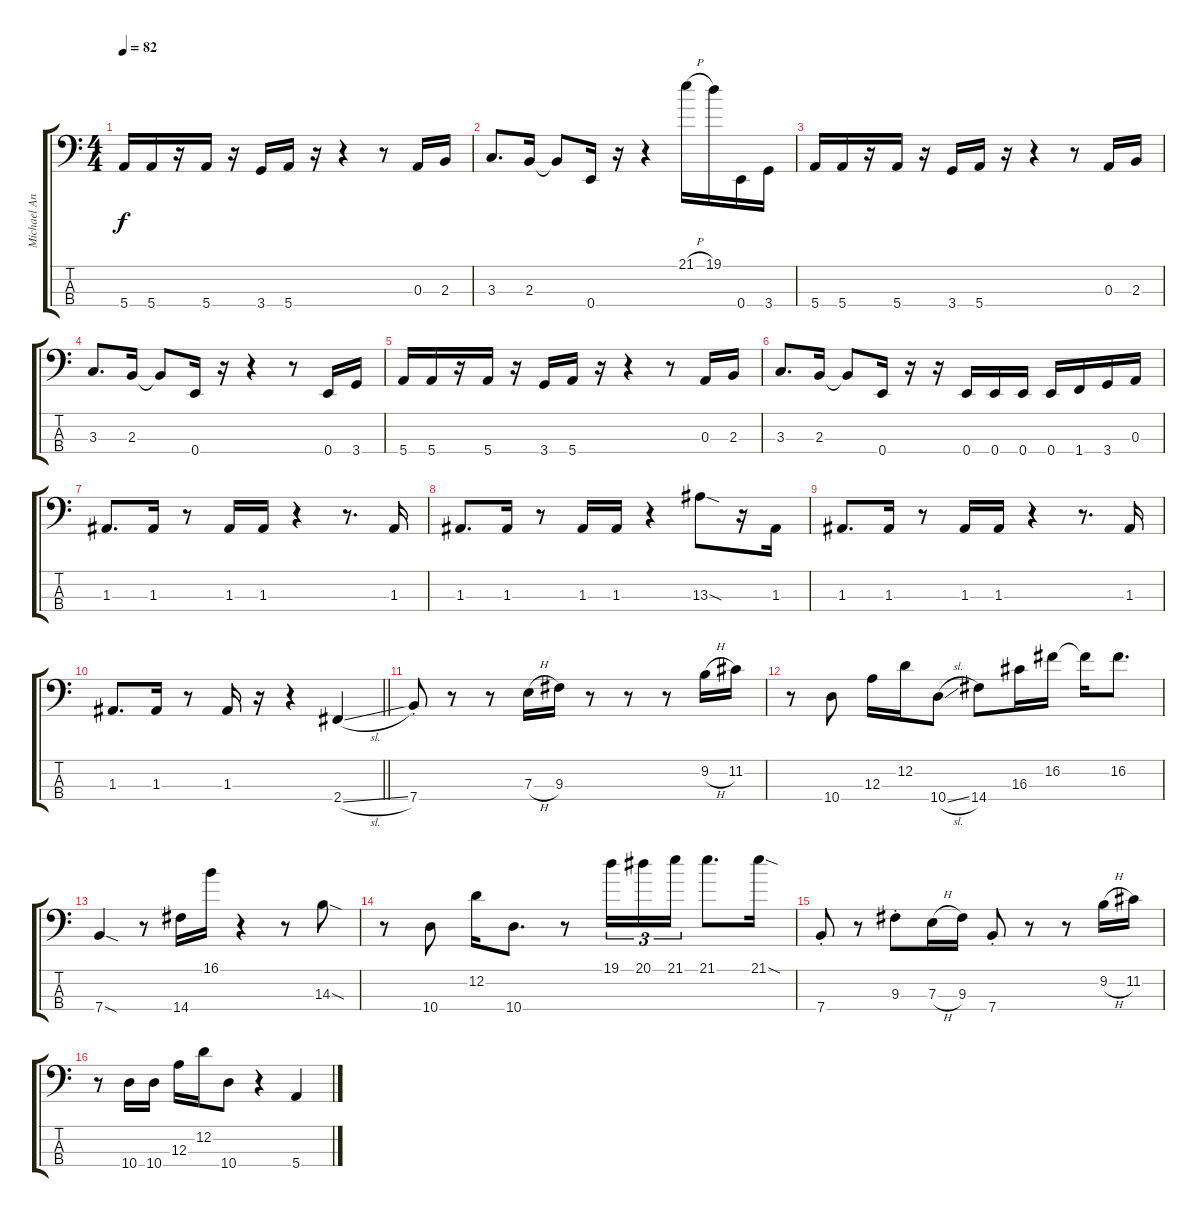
\track ("Michael Anthony" "Michael An") {instrument electricbassfinger}
\staff {score tabs}
\tuning (G2 D2 A1 E1) {hide}
\ts (4 4)
\tempo 82
\clef f4
\ks c
5.4.16{dy f} 5.4.16 r.16 5.4.16 r.16 3.4.16 5.4.16 r.16 r.4 r.8 0.3.16 2.3.16 |
3.3.8{d} 2.3.16 2.3{t}.8 0.4.16 r.16 r.4 21.1{h}.16 19.1.16 0.4.16 3.4.16 |
5.4.16 5.4.16 r.16 5.4.16 r.16 3.4.16 5.4.16 r.16 r.4 r.8 0.3.16 2.3.16 |
3.3.8{d} 2.3.16 2.3{t}.8 0.4.16 r.16 r.4 r.8 0.4.16 3.4.16 |
5.4.16 5.4.16 r.16 5.4.16 r.16 3.4.16 5.4.16 r.16 r.4 r.8 0.3.16 2.3.16 |
3.3.8{d} 2.3.16 2.3{t}.8 0.4.16 r.16 r.16 0.4.16 0.4.16 0.4.16 0.4.16 1.4.16 3.4.16 0.3.16 |
1.3.8{d} 1.3.16 r.8 1.3.16 1.3.16 r.4 r.8{d} 1.3.16 |
1.3.8{d} 1.3.16 r.8 1.3.16 1.3.16 r.4 13.3{sod}.8 r.16 1.3.16 |
1.3.8{d} 1.3.16 r.8 1.3.16 1.3.16 r.4 r.8{d} 1.3.16 |
\barLineRight lightlight
1.3.8{d} 1.3.16 r.8 1.3.16 r.16 r.4 2.4{sl}.4 |
7.4{st}.8 r.8 r.8 7.3{h}.16 9.3.16 r.8 r.8 r.8 9.2{h}.16 11.2.16 |
r.8 10.4.8 12.3.16 12.2.16 10.4{sl}.8 14.4.8 16.3.16 16.2.16 16.2{t}.16 16.2.8{d} |
7.4{sod}.4 r.8 14.4.16 16.1.16 r.4 r.8 14.3{sod}.8 |
r.8 10.4.8 12.2.16 10.4.8{d} r.8 19.1.16{tu (3 2)} 20.1.16{tu (3 2)} 21.1.16{tu (3 2)} 21.1.8{d} 21.1{sod}.16 |
7.4{st}.8 r.8 9.3{st}.8 7.3{h}.16 9.3.16 7.4{st}.8 r.8 r.8 9.2{h}.16 11.2.16 |
r.8 10.4.16 10.4.16 12.3.16 12.2.16 10.4.8 r.4 5.4{sl}.4
